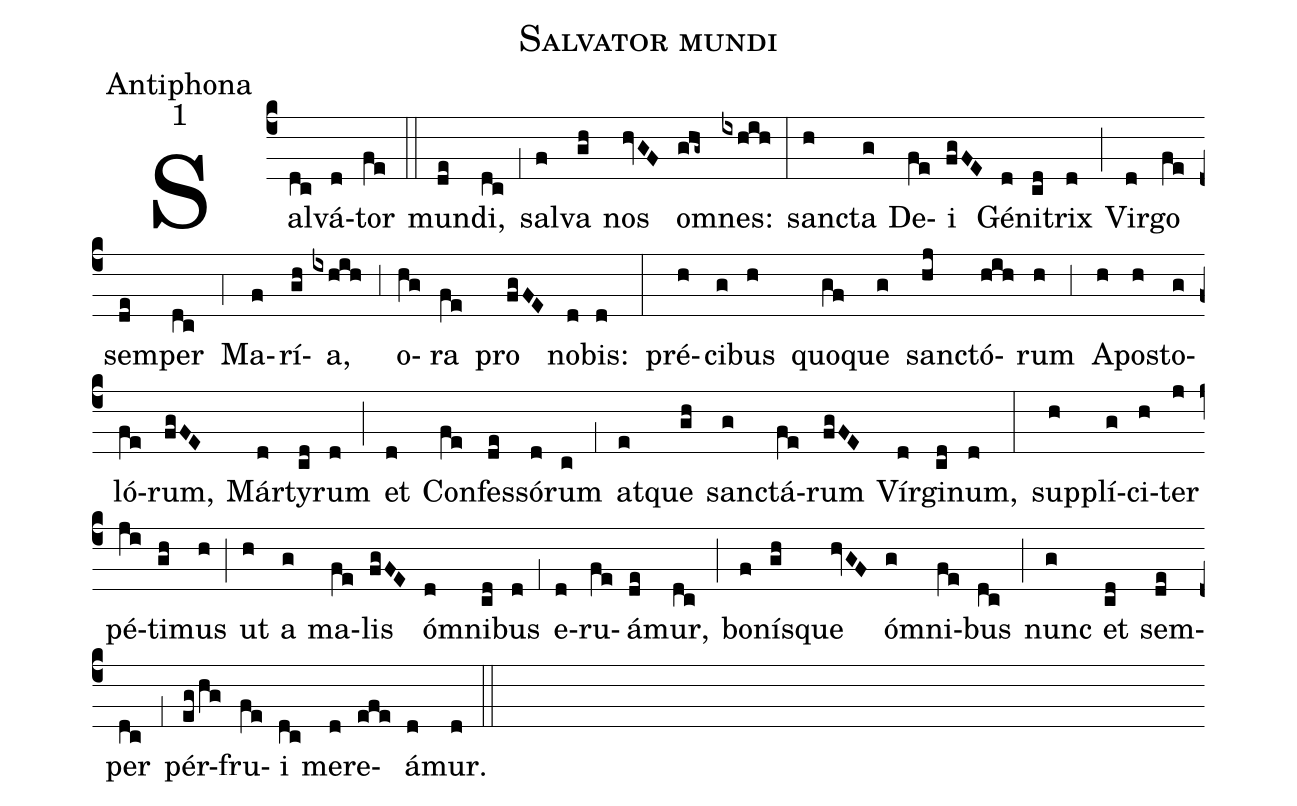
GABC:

name:Salvator mundi;
office-part:Antiphona;
mode:1;
%%
(c4) Sal(dc)vá(d)tor(fe) (::) mun(de)di,(dc) (;1) sal(f)va(gh) nos(hvGF) o(ghg~)mnes:(ixhih) (:) san(h)cta(g) De(fe)i(fgFE) Gé(d)ni(cd)trix(d) (;) Vir(d)go(fe) sem(de)per(dc) (;4) Ma(f)rí(gh)a,(ixhih) (;3) o(hg)ra(fe) pro(fgFE) no(d)bis:(d) (:) pré(h)ci(g)bus(h) quo(gf)que(g) san(hj)ctó(hih)rum(h) (;3) A(h)po(h)sto(g)ló(fe)rum,(fgFE) Már(d)ty(cd)rum(d) (;) et(d) Con(fe)fes(de)só(d)rum(c) (;1) at(e)que(gh) san(g)ctá(fe)rum(fgFE) Vír(d)gi(cd)num,(d) (:) sup(h)plí(g)ci(h)ter(j) pé(ji)ti(gh)mus(h) (;) ut(h) a(g) ma(fe)lis(fgFE) ó(d)mni(cd)bus(d) (;1) e(d)ru(fe)á(de)mur,(dc) (;) bo(f)nís(gh)que(hvGF) ó(g)mni(fe)bus(dc) (;) nunc(g) et(cd) sem(de)per(dc) (;1) pér(eg/hg)fru(fe)i(dc) me(d)re(efe)á(d)mur.(d) (::)
